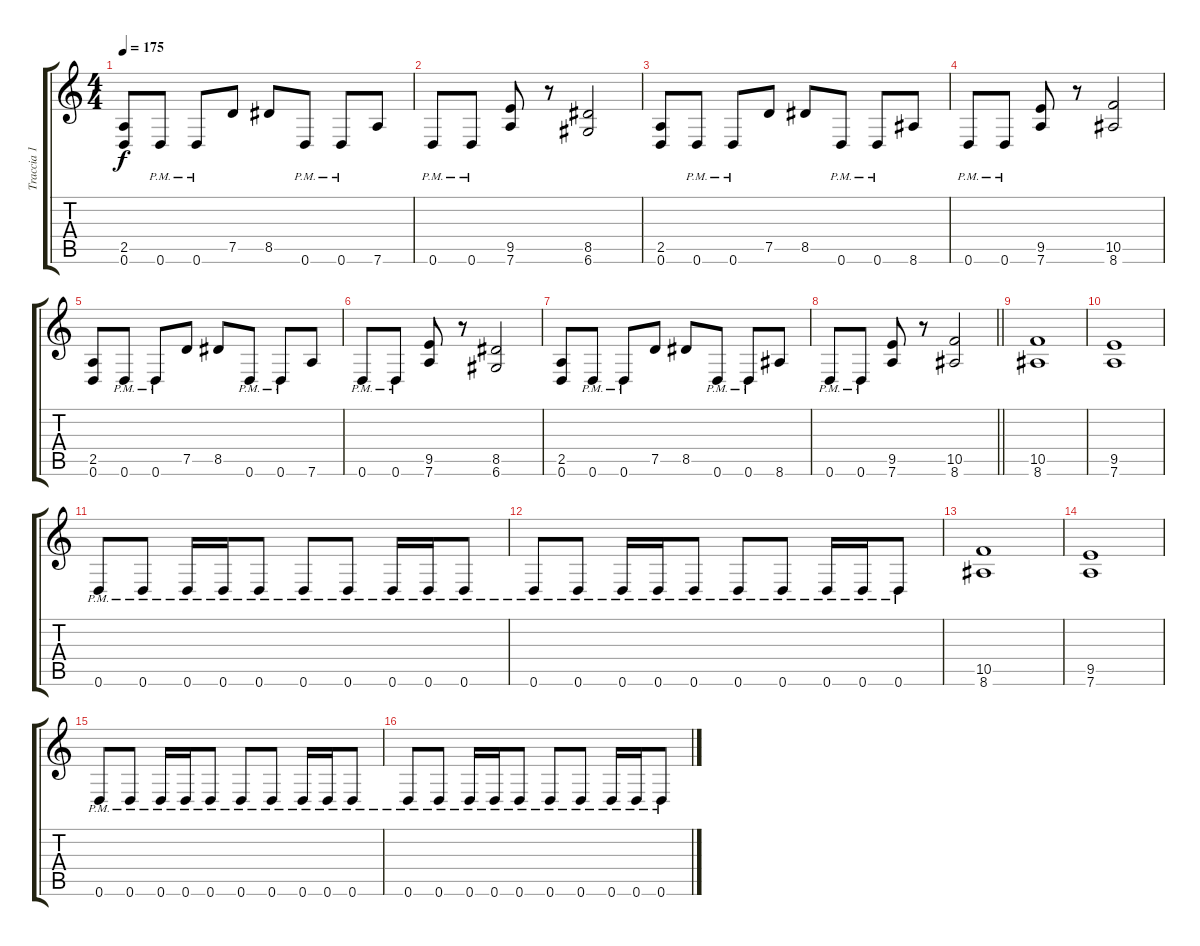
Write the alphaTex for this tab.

\track ("Traccia 1" "Traccia 1") {instrument distortionguitar}
\staff {score tabs}
\tuning (D4 A3 F3 C3 G2 D2) {hide}
\ts (4 4)
\section ("" "")
\tempo 175
\clef g2
\ks c
(2.5 0.6).8{dy f} 0.6{pm}.8 0.6{pm}.8 7.5.8 8.5.8 0.6{pm}.8 0.6{pm}.8 7.6.8 |
0.6{pm}.8 0.6{pm}.8 (9.5 7.6).8 r.8 (8.5 6.6).2 |
(2.5 0.6).8 0.6{pm}.8 0.6{pm}.8 7.5.8 8.5.8 0.6{pm}.8 0.6{pm}.8 8.6.8 |
0.6{pm}.8 0.6{pm}.8 (9.5 7.6).8 r.8 (10.5 8.6).2 |
(2.5 0.6).8 0.6{pm}.8 0.6{pm}.8 7.5.8 8.5.8 0.6{pm}.8 0.6{pm}.8 7.6.8 |
0.6{pm}.8 0.6{pm}.8 (9.5 7.6).8 r.8 (8.5 6.6).2 |
(2.5 0.6).8 0.6{pm}.8 0.6{pm}.8 7.5.8 8.5.8 0.6{pm}.8 0.6{pm}.8 8.6.8 |
\barLineRight lightlight
0.6{pm}.8 0.6{pm}.8 (9.5 7.6).8 r.8 (10.5 8.6).2 |
\section ("" "")
(10.5 8.6).1 |
(9.5 7.6).1 |
0.6{pm}.8 0.6{pm}.8 0.6{pm}.16 0.6{pm}.16 0.6{pm}.8 0.6{pm}.8 0.6{pm}.8 0.6{pm}.16 0.6{pm}.16 0.6{pm}.8 |
0.6{pm}.8 0.6{pm}.8 0.6{pm}.16 0.6{pm}.16 0.6{pm}.8 0.6{pm}.8 0.6{pm}.8 0.6{pm}.16 0.6{pm}.16 0.6{pm}.8 |
(10.5 8.6).1 |
(9.5 7.6).1 |
0.6{pm}.8 0.6{pm}.8 0.6{pm}.16 0.6{pm}.16 0.6{pm}.8 0.6{pm}.8 0.6{pm}.8 0.6{pm}.16 0.6{pm}.16 0.6{pm}.8 |
0.6{pm}.8 0.6{pm}.8 0.6{pm}.16 0.6{pm}.16 0.6{pm}.8 0.6{pm}.8 0.6{pm}.8 0.6{pm}.16 0.6{pm}.16 0.6{pm}.8
